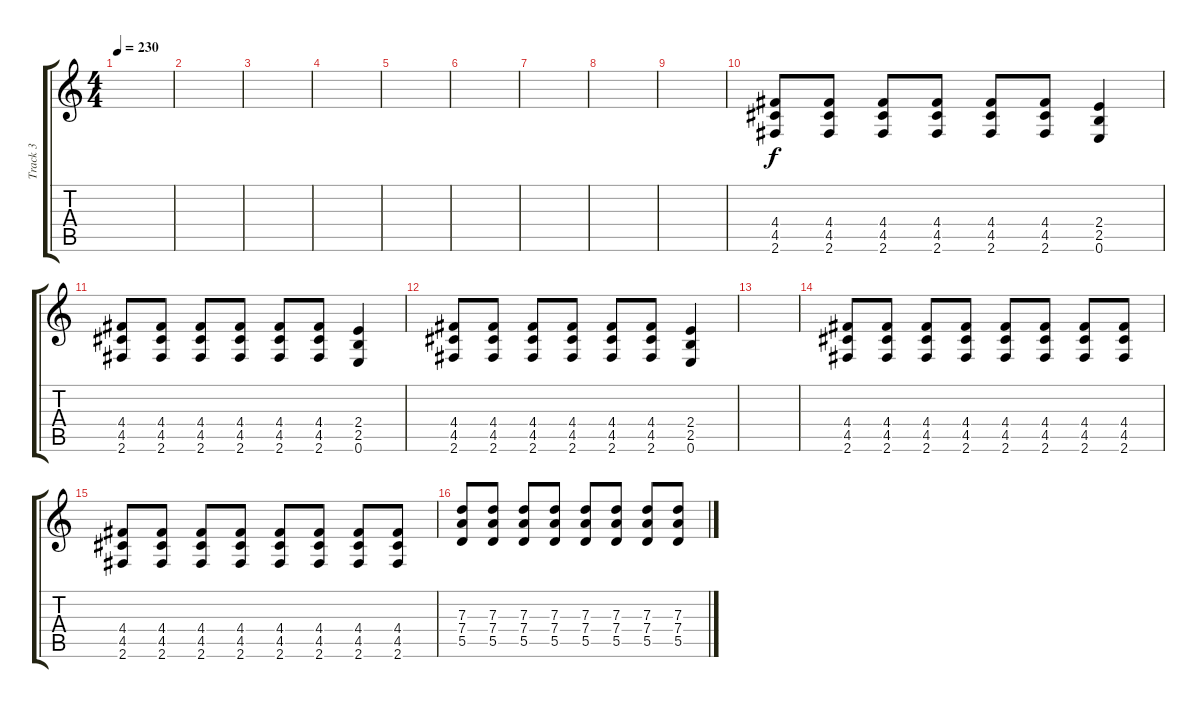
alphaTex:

\track ("Track 3" "Track 3") {instrument distortionguitar}
\staff {score tabs}
\tuning (E4 B3 G3 D3 A2 E2) {hide}
\ts (4 4)
\tempo 230
\clef g2
\ks c
|
|
|
|
|
|
|
|
|
(4.4 4.5 2.6).8 (4.4 4.5 2.6).8 (4.4 4.5 2.6).8 (4.4 4.5 2.6).8 (4.4 4.5 2.6).8 (4.4 4.5 2.6).8 (2.4 2.5 0.6).4 |
(4.4 4.5 2.6).8 (4.4 4.5 2.6).8 (4.4 4.5 2.6).8 (4.4 4.5 2.6).8 (4.4 4.5 2.6).8 (4.4 4.5 2.6).8 (2.4 2.5 0.6).4 |
(4.4 4.5 2.6).8 (4.4 4.5 2.6).8 (4.4 4.5 2.6).8 (4.4 4.5 2.6).8 (4.4 4.5 2.6).8 (4.4 4.5 2.6).8 (2.4 2.5 0.6).4 |
|
(4.4 4.5 2.6).8 (4.4 4.5 2.6).8 (4.4 4.5 2.6).8 (4.4 4.5 2.6).8 (4.4 4.5 2.6).8 (4.4 4.5 2.6).8 (4.4 4.5 2.6).8 (4.4 4.5 2.6).8 |
(4.4 4.5 2.6).8 (4.4 4.5 2.6).8 (4.4 4.5 2.6).8 (4.4 4.5 2.6).8 (4.4 4.5 2.6).8 (4.4 4.5 2.6).8 (4.4 4.5 2.6).8 (4.4 4.5 2.6).8 |
(7.3 7.4 5.5).8 (7.3 7.4 5.5).8 (7.3 7.4 5.5).8 (7.3 7.4 5.5).8 (7.3 7.4 5.5).8 (7.3 7.4 5.5).8 (7.3 7.4 5.5).8 (7.3 7.4 5.5).8
